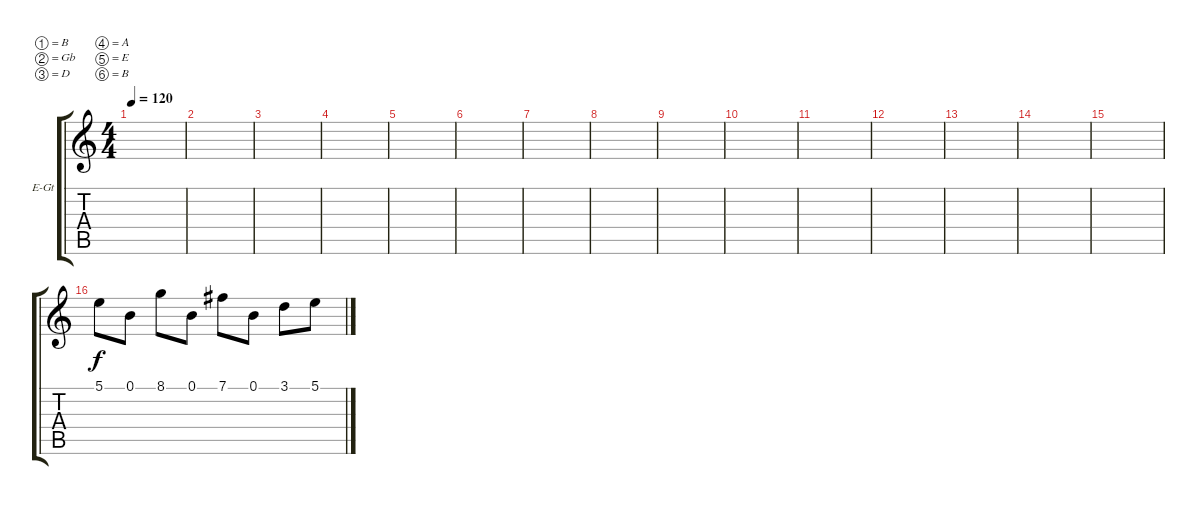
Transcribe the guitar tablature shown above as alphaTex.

\bracketExtendMode groupsimilarinstruments
\firstSystemTrackNameOrientation horizontal
\otherSystemsTrackNameOrientation horizontal
\track ("Additional Guitar" "E-Gt") {instrument distortionguitar}
\staff {score tabs}
\tuning (B3 Gb3 D3 A2 E2 B1)
\ts (4 4)
\tempo 120
\clef g2
\scale
0.333333
\ks c
|
\scale
0.333333 |
\scale
0.333333 |
\scale
0.333333 |
\scale
0.333333 |
\scale
0.333333 |
\scale
0.333333 |
\scale
0.333333 |
\scale
0.333333 |
\scale
0.333333 |
\scale
0.333333 |
\scale
0.333333 |
\scale
0.333333 |
\scale
0.333333 |
\scale
0.333333 |
\scale
0.333333 5.1.8 0.1.8 8.1.8 0.1.8 7.1.8 0.1.8 3.1.8 5.1.8
